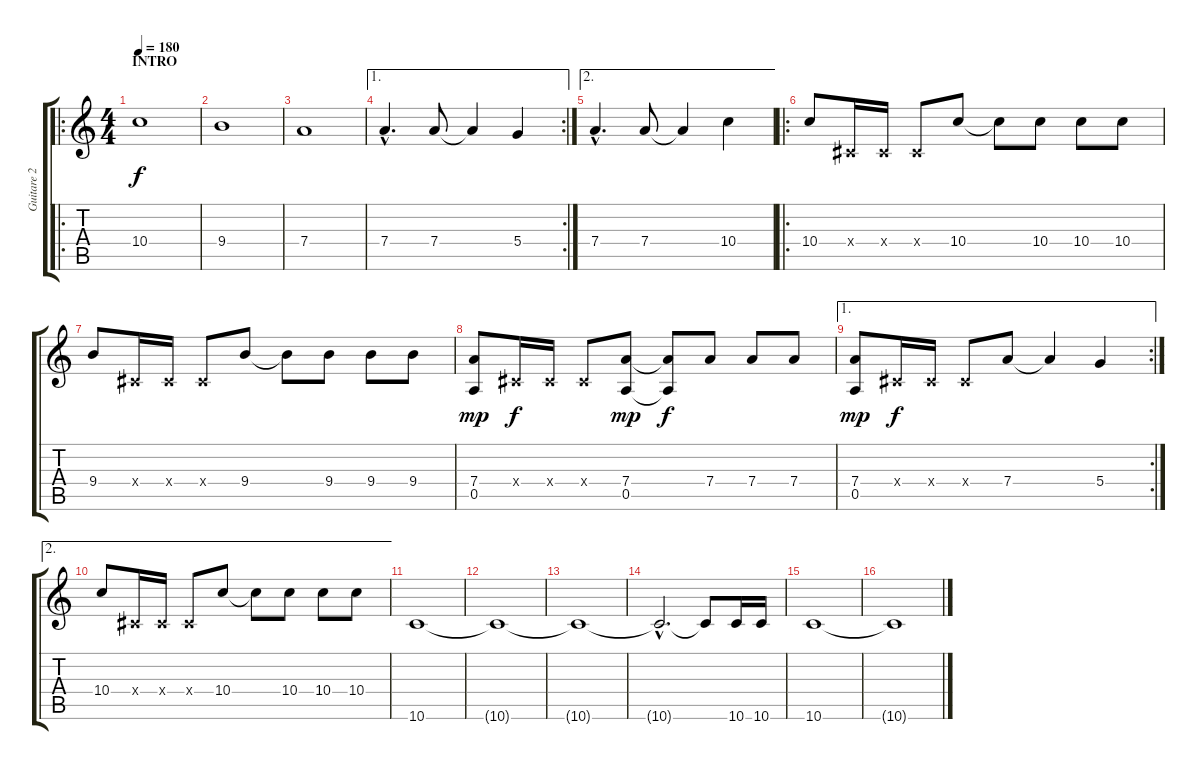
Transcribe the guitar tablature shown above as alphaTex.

\track ("Guitare 2" "Guitare 2") {instrument distortionguitar}
\staff {score tabs}
\tuning (E4 B3 G3 D3 A2 D2) {hide}
\ro
\ts (4 4)
\section ("" "INTRO")
\tempo 180
\clef g2
\ks c
10.4.1{dy f instrument distortionguitar} |
9.4.1 |
7.4.1 |
\ae 1
\rc 2
7.4{hac}.4{d} 7.4.8 7.4{t}.4 5.4.4 |
\ae 2
7.4{hac}.4{d} 7.4.8 7.4{t}.4 10.4.4 |
\ro
10.4.8 -1.4{x}.16 -1.4{x}.16 -1.4{x}.8 10.4.8 10.4{t}.8 10.4.8 10.4.8 10.4.8 |
9.4.8 -1.4{x}.16 -1.4{x}.16 -1.4{x}.8 9.4.8 9.4{t}.8 9.4.8 9.4.8 9.4.8 |
(7.4 0.5).8{dy mp} -1.4{x}.16{dy f} -1.4{x}.16 -1.4{x}.8 (7.4 0.5).8{dy mp} (7.4{t} 0.5{t}).8{dy f} 7.4.8 7.4.8 7.4.8 |
\ae 1
\rc 2
(7.4 0.5).8{dy mp} -1.4{x}.16{dy f} -1.4{x}.16 -1.4{x}.8 7.4.8 7.4{t}.4 5.4.4 |
\ae 2
10.4.8 -1.4{x}.16 -1.4{x}.16 -1.4{x}.8 10.4.8 10.4{t}.8 10.4.8 10.4.8 10.4.8 |
10.6.1 |
10.6{t}.1 |
10.6{t}.1 |
10.6{hac t}.2{d} 10.6{t}.8 10.6.16 10.6.16 |
10.6.1 |
10.6{t}.1
